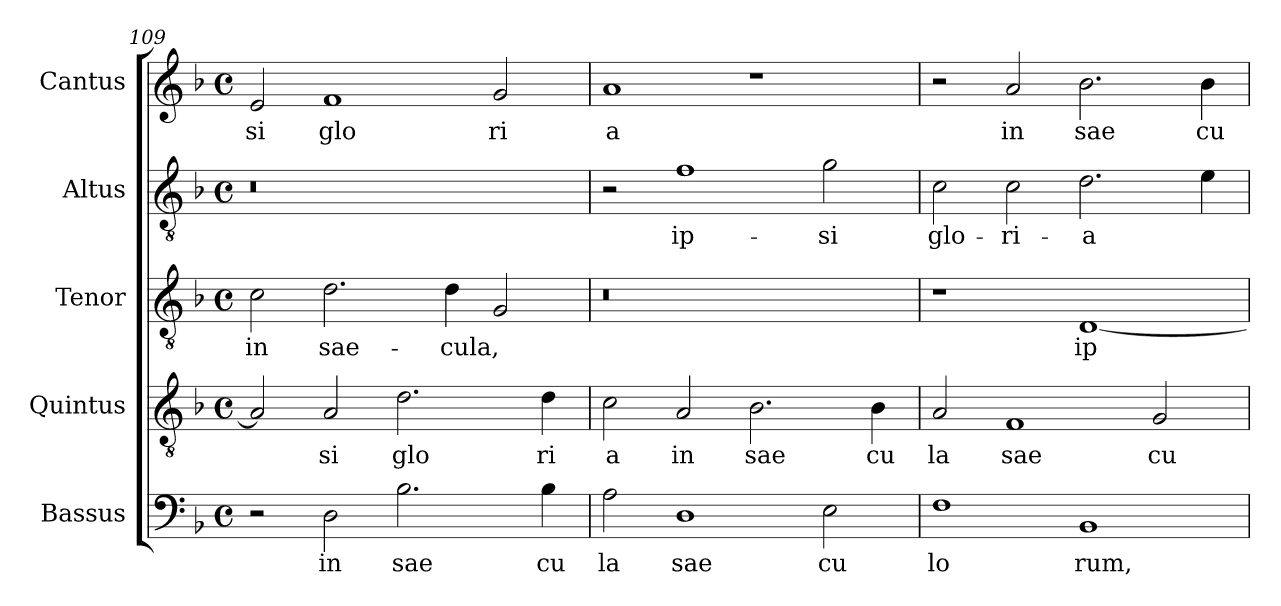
**kern	**text	**kern	**text	**kern	**text	**kern	**text	**kern	**text
*part5	*part5	*part4	*part4	*part3	*part3	*part2	*part2	*part1	*part1
*staff5	*staff5	*staff4	*staff4	*staff3	*staff3	*staff2	*staff2	*staff1	*staff1
*I"Bassus	*	*I"Quintus	*	*I"Tenor	*	*I"Altus	*	*I"Cantus	*
*clefF4	*	*clefGv2	*	*clefGv2	*	*clefGv2	*	*clefG2	*
*k[b-]	*	*k[b-]	*	*k[b-]	*	*k[b-]	*	*k[b-]	*
*F:	*	*F:	*	*F:	*	*F:	*	*F:	*
*M4/4	*	*M4/4	*	*M4/4	*	*M4/4	*	*M4/4	*
*met(c)	*	*met(c)	*	*met(c)	*	*met(c)	*	*met(c)	*
=109	=109	=109	=109	=109	=109	=109	=109	=109	=109
!	!	!	!	!	!LO:LY:b:cj	!	!	!	!LO:LY:b:cj
2r	.	2A/]	.	2c\	in	0r	.	2e/	si
!	!LO:LY:b:cj	!	!LO:LY:b:cj	!	!LO:LY:b:cj	!	!	!	!LO:LY:b:cj
2D\	in	2A/	si	2.d\	sae-	.	.	1f	glo
!	!LO:LY:b:cj	!	!LO:LY:b:cj	!	!	!	!	!	!
2.B-\	sae	2.d\	glo	.	.	.	.	.	.
!	!	!	!	!	!LO:LY:b	!	!	!	!
.	.	.	.	4d\	-cula,	.	.	.	.
!	!	!	!	!	!	!	!	!	!LO:LY:b:cj
.	.	.	.	2G/	.	.	.	2g/	ri
!	!LO:LY:b:cj	!	!LO:LY:b:cj	!	!	!	!	!	!
4B-\	cu	4d\	ri	.	.	.	.	.	.
=110	=110	=110	=110	=110	=110	=110	=110	=110	=110
!	!LO:LY:b:cj	!	!LO:LY:b:cj	!	!	!	!	!	!LO:LY:b:cj
2A\	la	2c\	a	0r	.	2r	.	1a	a
!	!LO:LY:b:cj	!	!LO:LY:b:cj	!	!	!	!LO:LY:b:cj	!	!
1D	sae	2A/	in	.	.	1f	ip-	.	.
!	!	!	!LO:LY:b:cj	!	!	!	!	!	!
.	.	2.B-\	sae	.	.	.	.	1r	.
!	!LO:LY:b:cj	!	!	!	!	!	!LO:LY:b:cj	!	!
2E\	cu	.	.	.	.	2g\	-si	.	.
!	!	!	!LO:LY:b:cj	!	!	!	!	!	!
.	.	4B-\	cu	.	.	.	.	.	.
=111	=111	=111	=111	=111	=111	=111	=111	=111	=111
!	!LO:LY:b:cj	!	!LO:LY:b:cj	!	!	!	!LO:LY:b:cj	!	!
1F	lo	2A/	la	1r	.	2c\	glo-	2r	.
!	!	!	!LO:LY:b:cj	!	!	!	!LO:LY:b:cj	!	!LO:LY:b:cj
.	.	1F	sae	.	.	2c\	-ri-	2a/	in
!	!LO:LY:b:cj	!	!	!	!LO:LY:b:cj	!	!LO:LY:b:cj	!	!LO:LY:b:cj
1BB-	rum,	.	.	[>1D	ip-	2.d\	-a	2.b-\	sae
!	!	!	!LO:LY:b:cj	!	!	!	!	!	!
.	.	2G/	cu	.	.	.	.	.	.
!	!	!	!	!	!	!	!	!	!LO:LY:b:cj
.	.	.	.	.	.	4e\	.	4b-\	cu
=	=	=	=	=	=	=	=	=	=
*-	*-	*-	*-	*-	*-	*-	*-	*-	*-
